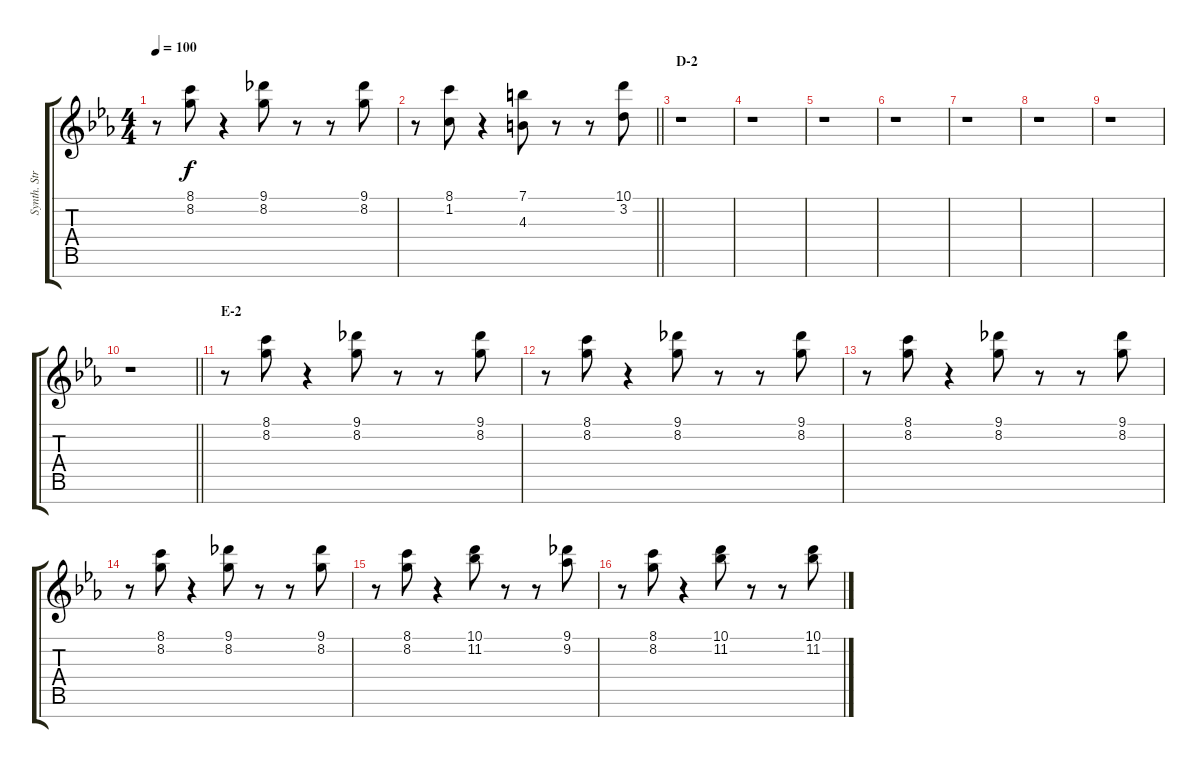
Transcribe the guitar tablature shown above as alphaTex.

\track ("Synth. Strings" "Synth. Str") {instrument stringensemble1}
\staff {score tabs}
\tuning (E5 B4 G4 D4 A3 E3 B2) {hide}
\ts (4 4)
\tempo 100
\clef g2
\ks eb
r.8{dy f} (8.1 8.2).8 r.4 (9.1 8.2).8 r.8 r.8 (9.1 8.2).8 |
\barLineRight lightlight
r.8 (8.1 1.2).8 r.4 (7.1 4.3).8 r.8 r.8 (10.1 3.2).8 |
\section ("" "D-2")
r.1 |
r.1 |
r.1 |
r.1 |
r.1 |
r.1 |
r.1 |
\barLineRight lightlight
r.1 |
\section ("" "E-2")
r.8 (8.1 8.2).8 r.4 (9.1 8.2).8 r.8 r.8 (9.1 8.2).8 |
r.8 (8.1 8.2).8 r.4 (9.1 8.2).8 r.8 r.8 (9.1 8.2).8 |
r.8 (8.1 8.2).8 r.4 (9.1 8.2).8 r.8 r.8 (9.1 8.2).8 |
r.8 (8.1 8.2).8 r.4 (9.1 8.2).8 r.8 r.8 (9.1 8.2).8 |
r.8 (8.1 8.2).8 r.4 (10.1 11.2).8 r.8 r.8 (9.1 9.2).8 |
r.8 (8.1 8.2).8 r.4 (10.1 11.2).8 r.8 r.8 (10.1 11.2).8
